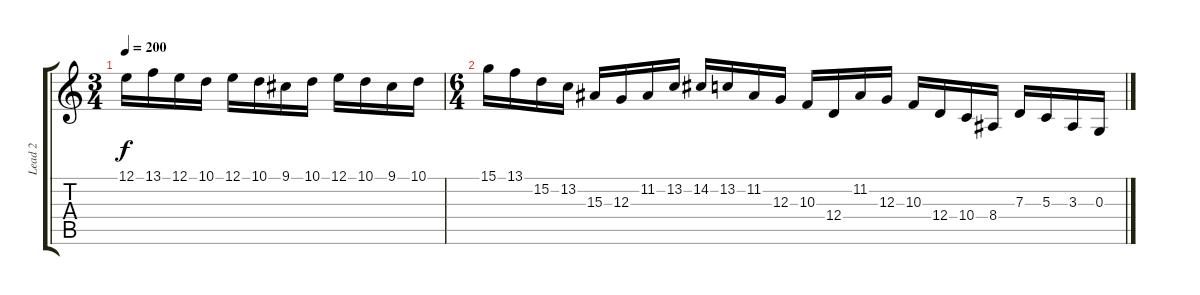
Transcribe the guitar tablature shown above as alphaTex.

\track ("Lead 2" "Lead 2") {instrument lead1square}
\staff {score tabs}
\tuning (E4 B3 G3 D3 A2 E2) {hide}
\ts (3 4)
\tempo 200
\clef g2
\ks c
12.1.16{dy f} 13.1.16 12.1.16 10.1.16 12.1.16 10.1.16 9.1.16 10.1.16 12.1.16 10.1.16 9.1.16 10.1.16 |
\ts (6 4)
15.1.16 13.1.16 15.2.16 13.2.16 15.3.16 12.3.16 11.2.16 13.2.16 14.2.16 13.2.16 11.2.16 12.3.16 10.3.16 12.4.16 11.2.16 12.3.16 10.3.16 12.4.16 10.4.16 8.4.16 7.3.16 5.3.16 3.3.16 0.3.16
